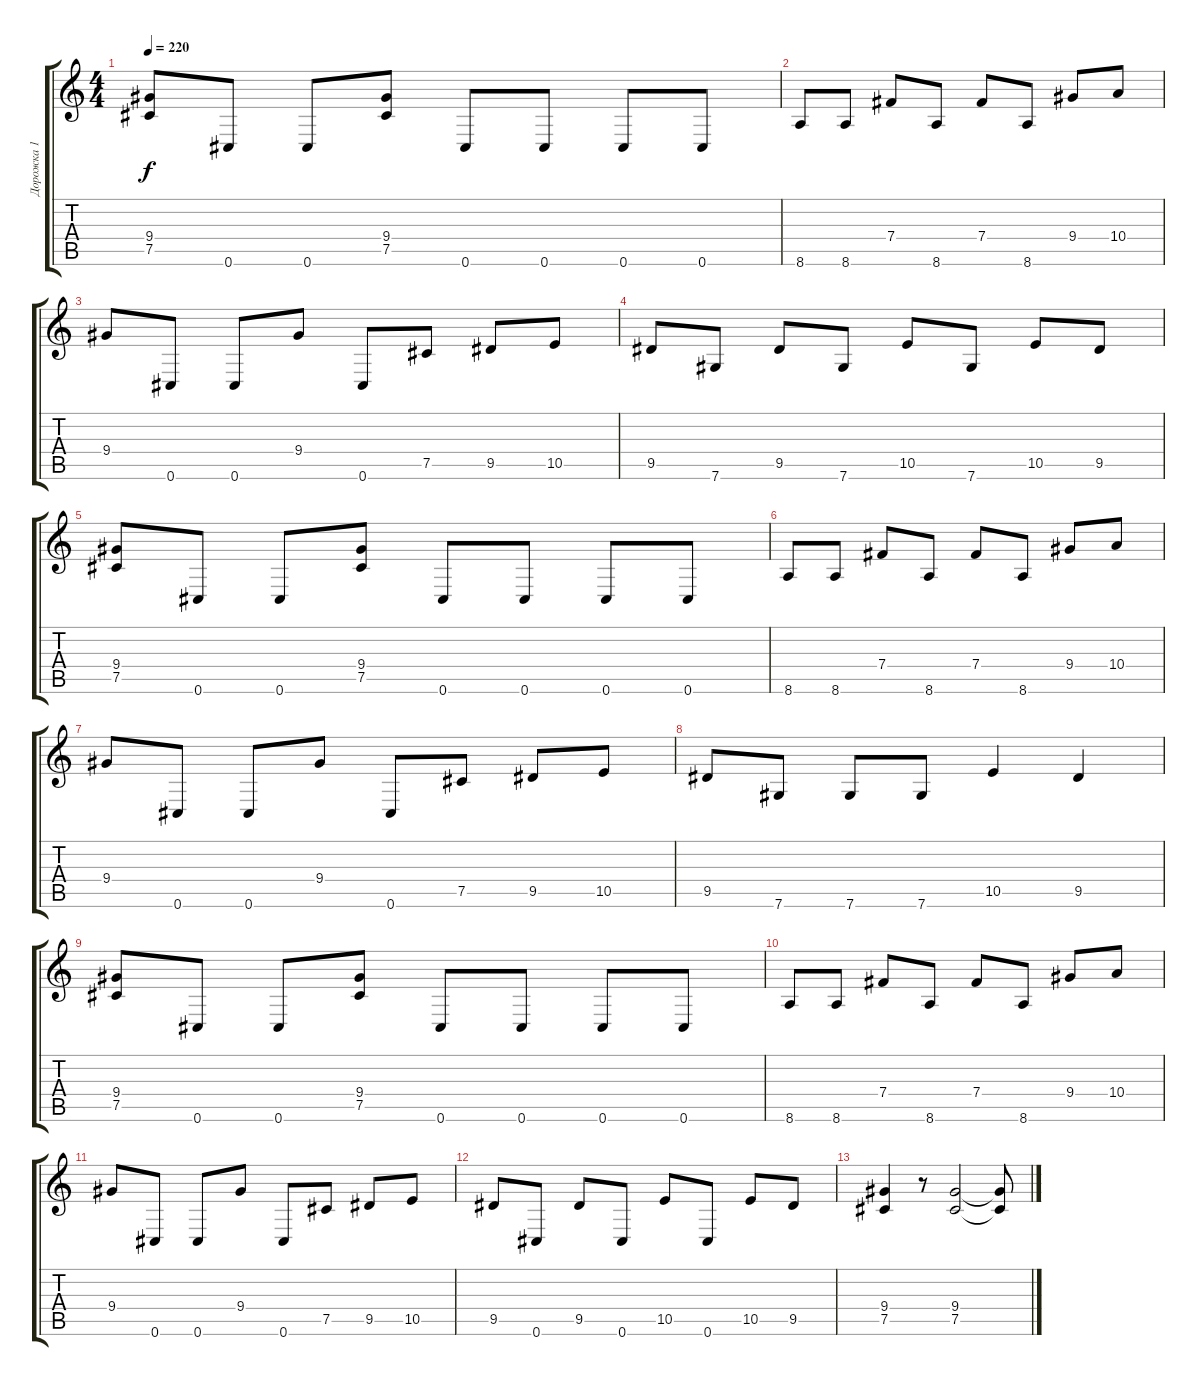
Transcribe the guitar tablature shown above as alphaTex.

\track ("Дорожка 1" "Дорожка 1") {instrument distortionguitar}
\staff {score tabs}
\tuning (Db4 Ab3 E3 B2 Gb2 Db2) {hide}
\ts (4 4)
\tempo 220
\clef g2
\ks c
(9.4 7.5).8{dy f} 0.6.8 0.6.8 (9.4 7.5).8 0.6.8 0.6.8 0.6.8 0.6.8 |
8.6.8 8.6.8 7.4.8 8.6.8 7.4.8 8.6.8 9.4.8 10.4.8 |
9.4.8 0.6.8 0.6.8 9.4.8 0.6.8 7.5.8 9.5.8 10.5.8 |
9.5.8 7.6.8 9.5.8 7.6.8 10.5.8 7.6.8 10.5.8 9.5.8 |
(9.4 7.5).8 0.6.8 0.6.8 (9.4 7.5).8 0.6.8 0.6.8 0.6.8 0.6.8 |
8.6.8 8.6.8 7.4.8 8.6.8 7.4.8 8.6.8 9.4.8 10.4.8 |
9.4.8 0.6.8 0.6.8 9.4.8 0.6.8 7.5.8 9.5.8 10.5.8 |
9.5.8 7.6.8 7.6.8 7.6.8 10.5.4 9.5.4 |
(9.4 7.5).8 0.6.8 0.6.8 (9.4 7.5).8 0.6.8 0.6.8 0.6.8 0.6.8 |
8.6.8 8.6.8 7.4.8 8.6.8 7.4.8 8.6.8 9.4.8 10.4.8 |
9.4.8 0.6.8 0.6.8 9.4.8 0.6.8 7.5.8 9.5.8 10.5.8 |
9.5.8 0.6.8 9.5.8 0.6.8 10.5.8 0.6.8 10.5.8 9.5.8 |
(9.4 7.5).4 r.8 (9.4 7.5).2 (9.4{t} 7.5{t}).8
